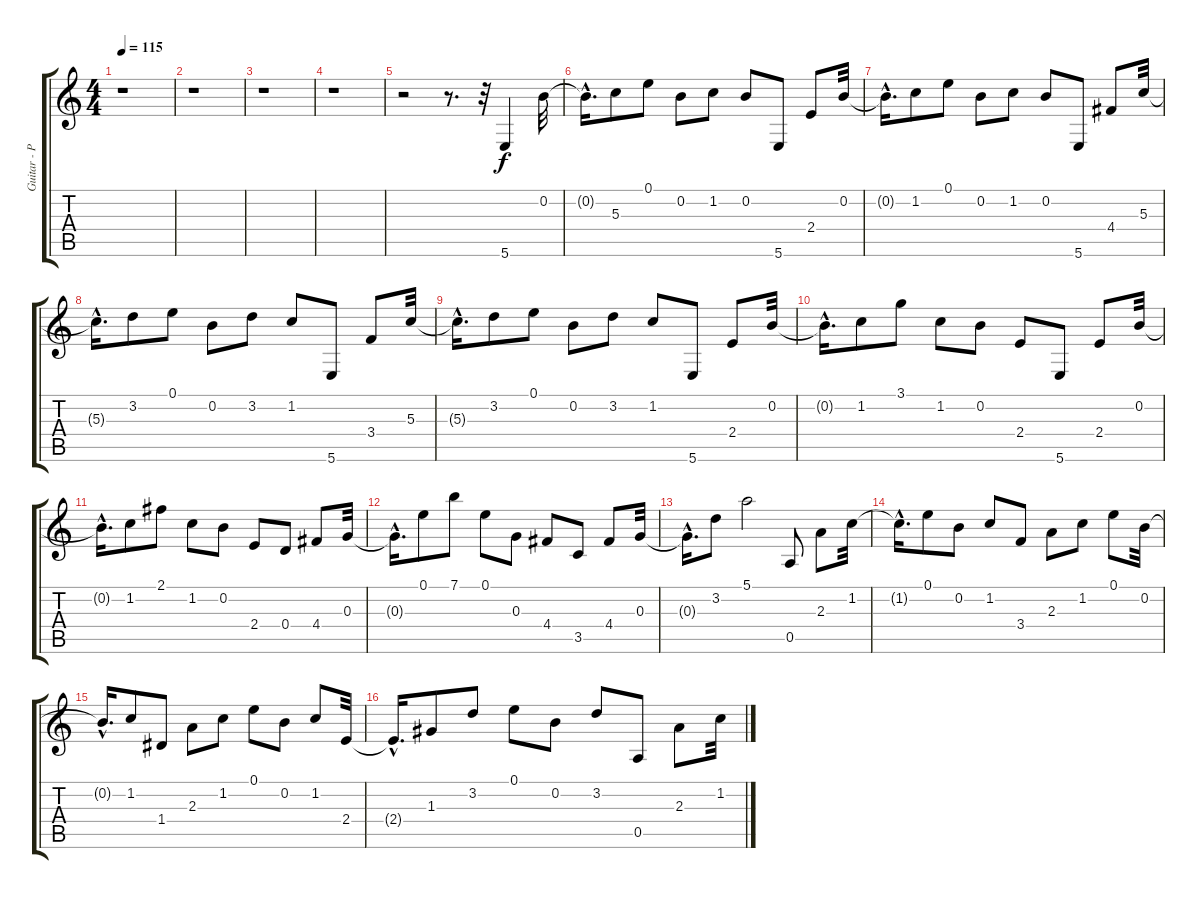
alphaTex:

\track ("Guitar - Petrucci" "Guitar - P") {instrument acousticguitarsteel}
\staff {score tabs}
\tuning (E4 B3 G3 D3 A2 B1) {hide}
\ts (4 4)
\tempo 115
\clef g2
\ks c
r.1{dy f} |
r.1 |
r.1 |
r.1 |
r.2 r.8{d} r.32 5.6.4{volume 16 instrument acousticguitarnylon} 0.2.32 |
0.2{hac t}.16{d} 5.3.8 0.1.8 0.2.8 1.2.8 0.2.8 5.6.8 2.4.8 0.2.32 |
0.2{hac t}.16{d} 1.2.8 0.1.8 0.2.8 1.2.8 0.2.8 5.6.8 4.4.8 5.3.32 |
5.3{hac t}.16{d} 3.2.8 0.1.8 0.2.8 3.2.8 1.2.8 5.6.8 3.4.8 5.3.32 |
5.3{hac t}.16{d} 3.2.8 0.1.8 0.2.8 3.2.8 1.2.8 5.6.8 2.4.8 0.2.32 |
0.2{hac t}.16{d} 1.2.8 3.1.8 1.2.8 0.2.8 2.4.8 5.6.8 2.4.8 0.2.32 |
0.2{hac t}.16{d} 1.2.8 2.1.8 1.2.8 0.2.8 2.4.8 0.4.8 4.4.8 0.3.32 |
0.3{hac t}.16{d} 0.1.8 7.1.8 0.1.8 0.3.8 4.4.8 3.5.8 4.4.8 0.3.32 |
0.3{hac t}.16{d} 3.2.8 5.1.2 0.5.8 2.3.8 1.2.32 |
1.2{hac t}.16{d} 0.1.8 0.2.8 1.2.8 3.4.8 2.3.8 1.2.8 0.1.8 0.2.32 |
0.2{hac t}.16{d} 1.2.8 1.4.8 2.3.8 1.2.8 0.1.8 0.2.8 1.2.8 2.4.32 |
2.4{hac t}.16{d} 1.3.8 3.2.8 0.1.8 0.2.8 3.2.8 0.5.8 2.3.8 1.2.32
